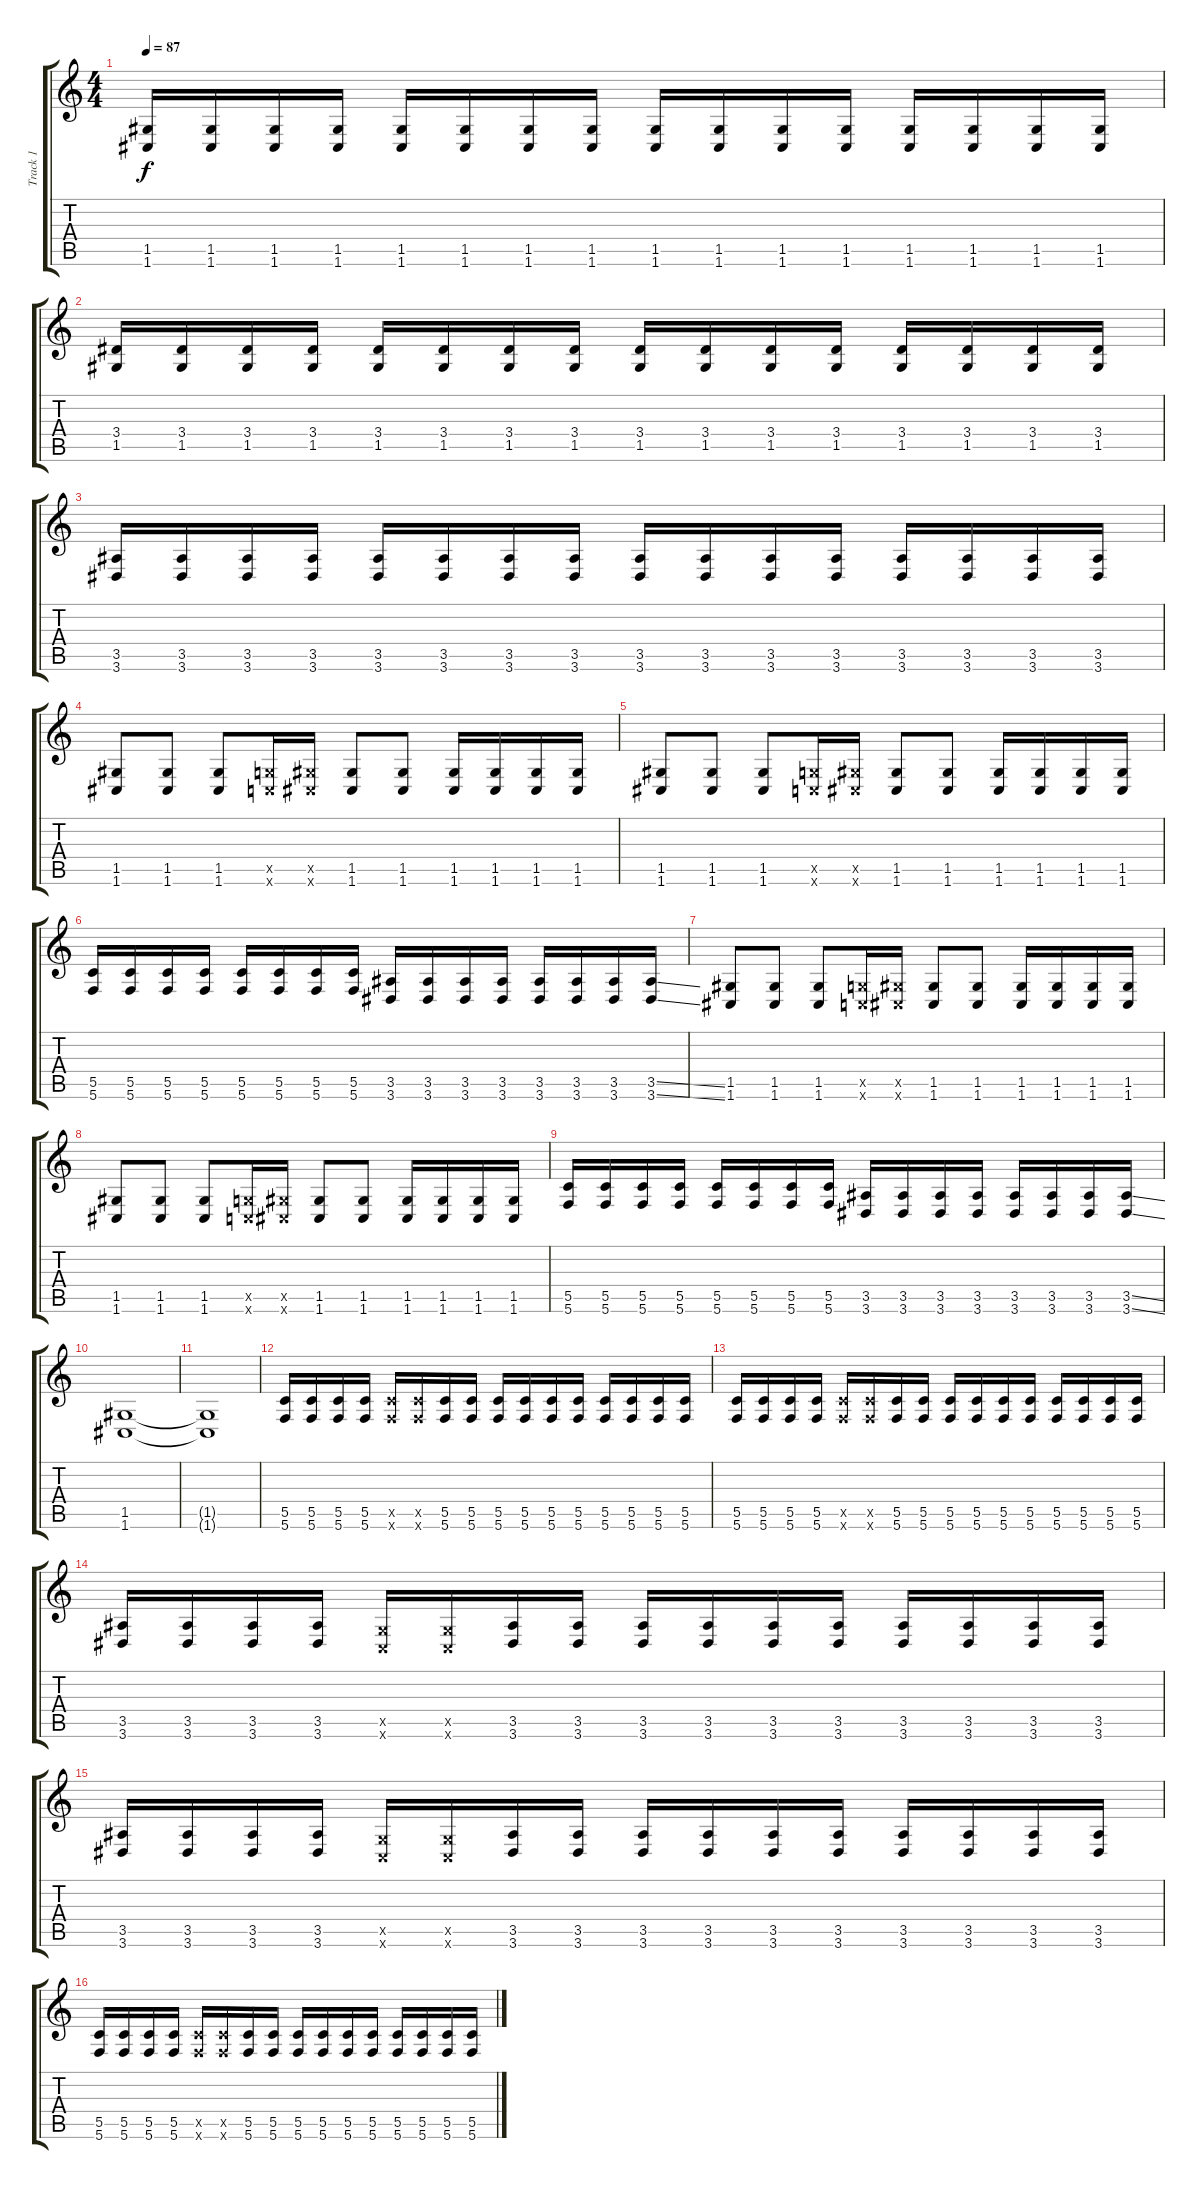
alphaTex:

\track ("Track 1" "Track 1") {instrument overdrivenguitar}
\staff {score tabs}
\tuning (D4 A3 F3 C3 G2 C2) {hide}
\ts (4 4)
\tempo 87
\clef g2
\ks c
(1.5 1.6).16{dy f} (1.5 1.6).16 (1.5 1.6).16 (1.5 1.6).16 (1.5 1.6).16 (1.5 1.6).16 (1.5 1.6).16 (1.5 1.6).16 (1.5 1.6).16 (1.5 1.6).16 (1.5 1.6).16 (1.5 1.6).16 (1.5 1.6).16 (1.5 1.6).16 (1.5 1.6).16 (1.5 1.6).16 |
(3.4 1.5).16 (3.4 1.5).16 (3.4 1.5).16 (3.4 1.5).16 (3.4 1.5).16 (3.4 1.5).16 (3.4 1.5).16 (3.4 1.5).16 (3.4 1.5).16 (3.4 1.5).16 (3.4 1.5).16 (3.4 1.5).16 (3.4 1.5).16 (3.4 1.5).16 (3.4 1.5).16 (3.4 1.5).16 |
(3.5 3.6).16 (3.5 3.6).16 (3.5 3.6).16 (3.5 3.6).16 (3.5 3.6).16 (3.5 3.6).16 (3.5 3.6).16 (3.5 3.6).16 (3.5 3.6).16 (3.5 3.6).16 (3.5 3.6).16 (3.5 3.6).16 (3.5 3.6).16 (3.5 3.6).16 (3.5 3.6).16 (3.5 3.6).16 |
(1.5 1.6).8 (1.5 1.6).8 (1.5 1.6).8 (0.5{x} 0.6{x}).16 (1.5{x} 1.6{x}).16 (1.5 1.6).8 (1.5 1.6).8 (1.5 1.6).16 (1.5 1.6).16 (1.5 1.6).16 (1.5 1.6).16 |
(1.5 1.6).8 (1.5 1.6).8 (1.5 1.6).8 (0.5{x} 0.6{x}).16 (1.5{x} 1.6{x}).16 (1.5 1.6).8 (1.5 1.6).8 (1.5 1.6).16 (1.5 1.6).16 (1.5 1.6).16 (1.5 1.6).16 |
(5.5 5.6).16 (5.5 5.6).16 (5.5 5.6).16 (5.5 5.6).16 (5.5 5.6).16 (5.5 5.6).16 (5.5 5.6).16 (5.5 5.6).16 (3.5 3.6).16 (3.5 3.6).16 (3.5 3.6).16 (3.5 3.6).16 (3.5 3.6).16 (3.5 3.6).16 (3.5 3.6).16 (3.5{ss} 3.6{ss}).16 |
(1.5 1.6).8 (1.5 1.6).8 (1.5 1.6).8 (0.5{x} 0.6{x}).16 (1.5{x} 1.6{x}).16 (1.5 1.6).8 (1.5 1.6).8 (1.5 1.6).16 (1.5 1.6).16 (1.5 1.6).16 (1.5 1.6).16 |
(1.5 1.6).8 (1.5 1.6).8 (1.5 1.6).8 (0.5{x} 0.6{x}).16 (1.5{x} 1.6{x}).16 (1.5 1.6).8 (1.5 1.6).8 (1.5 1.6).16 (1.5 1.6).16 (1.5 1.6).16 (1.5 1.6).16 |
(5.5 5.6).16 (5.5 5.6).16 (5.5 5.6).16 (5.5 5.6).16 (5.5 5.6).16 (5.5 5.6).16 (5.5 5.6).16 (5.5 5.6).16 (3.5 3.6).16 (3.5 3.6).16 (3.5 3.6).16 (3.5 3.6).16 (3.5 3.6).16 (3.5 3.6).16 (3.5 3.6).16 (3.5{ss} 3.6{ss}).16 |
(1.5 1.6).1 |
(1.5{t} 1.6{t}).1 |
(5.5 5.6).16 (5.5 5.6).16 (5.5 5.6).16 (5.5 5.6).16 (5.5{x} 5.6{x}).16 (5.5{x} 5.6{x}).16 (5.5 5.6).16 (5.5 5.6).16 (5.5 5.6).16 (5.5 5.6).16 (5.5 5.6).16 (5.5 5.6).16 (5.5 5.6).16 (5.5 5.6).16 (5.5 5.6).16 (5.5 5.6).16 |
(5.5 5.6).16 (5.5 5.6).16 (5.5 5.6).16 (5.5 5.6).16 (5.5{x} 5.6{x}).16 (5.5{x} 5.6{x}).16 (5.5 5.6).16 (5.5 5.6).16 (5.5 5.6).16 (5.5 5.6).16 (5.5 5.6).16 (5.5 5.6).16 (5.5 5.6).16 (5.5 5.6).16 (5.5 5.6).16 (5.5 5.6).16 |
(3.5 3.6).16 (3.5 3.6).16 (3.5 3.6).16 (3.5 3.6).16 (0.5{x} 0.6{x}).16 (0.5{x} 0.6{x}).16 (3.5 3.6).16 (3.5 3.6).16 (3.5 3.6).16 (3.5 3.6).16 (3.5 3.6).16 (3.5 3.6).16 (3.5 3.6).16 (3.5 3.6).16 (3.5 3.6).16 (3.5 3.6).16 |
(3.5 3.6).16 (3.5 3.6).16 (3.5 3.6).16 (3.5 3.6).16 (0.5{x} 0.6{x}).16 (0.5{x} 0.6{x}).16 (3.5 3.6).16 (3.5 3.6).16 (3.5 3.6).16 (3.5 3.6).16 (3.5 3.6).16 (3.5 3.6).16 (3.5 3.6).16 (3.5 3.6).16 (3.5 3.6).16 (3.5 3.6).16 |
(5.5 5.6).16 (5.5 5.6).16 (5.5 5.6).16 (5.5 5.6).16 (5.5{x} 5.6{x}).16 (5.5{x} 5.6{x}).16 (5.5 5.6).16 (5.5 5.6).16 (5.5 5.6).16 (5.5 5.6).16 (5.5 5.6).16 (5.5 5.6).16 (5.5 5.6).16 (5.5 5.6).16 (5.5 5.6).16 (5.5 5.6).16
